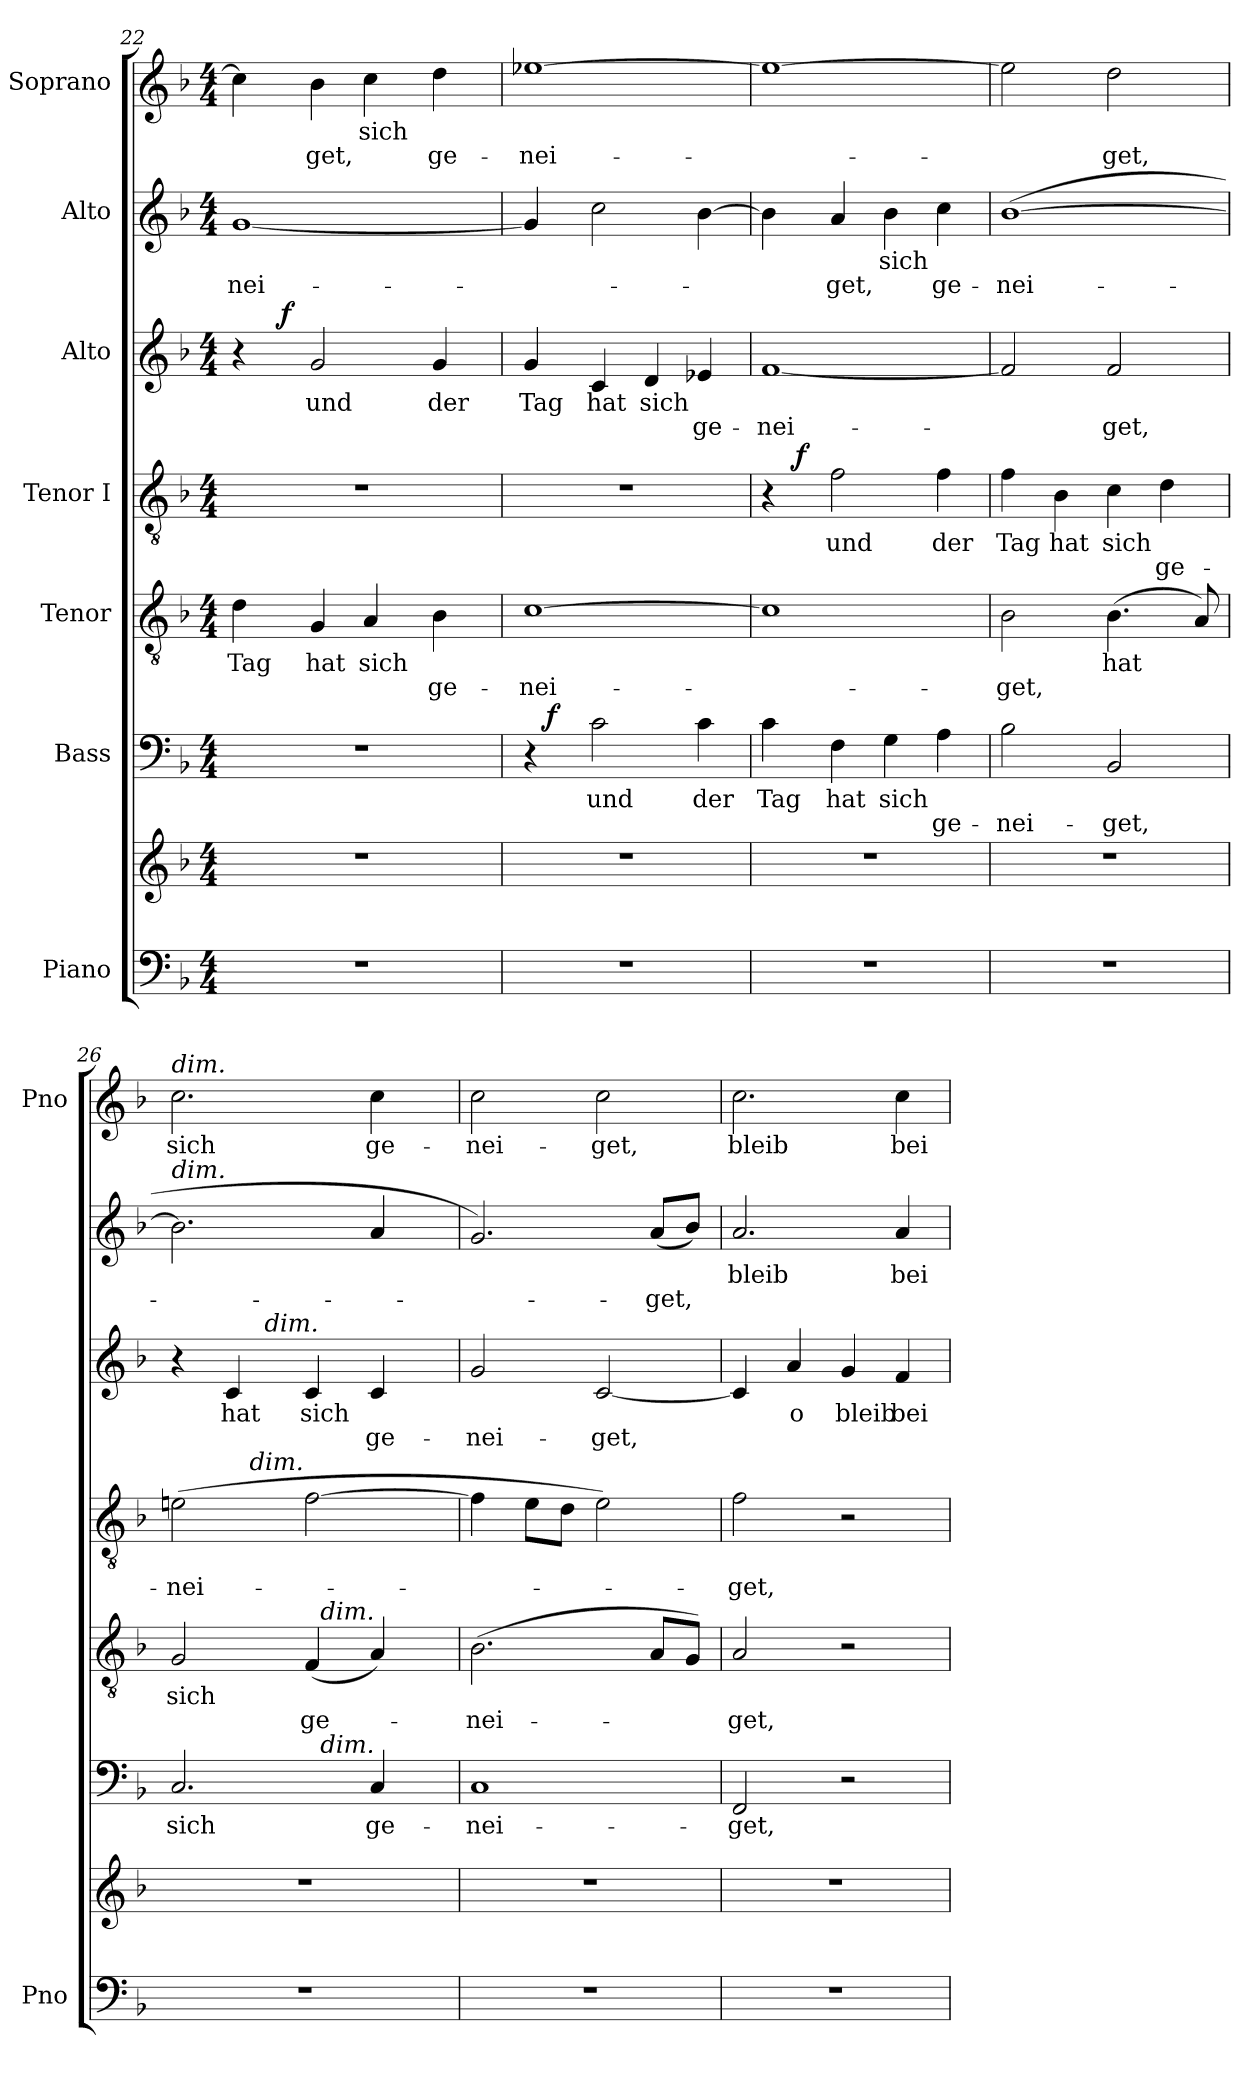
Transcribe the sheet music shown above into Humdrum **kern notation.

**kern	**kern	**kern	**text	**text	**dynam	**kern	**text	**text	**kern	**text	**text	**dynam	**kern	**text	**text	**dynam	**kern	**text	**text	**kern	**text	**text
*part7	*part7	*part6	*part6	*part6	*part6	*part5	*part5	*part5	*part4	*part4	*part4	*part4	*part3	*part3	*part3	*part3	*part2	*part2	*part2	*part1	*part1	*part1
*staff8	*staff7	*staff6	*staff6	*staff6	*staff6	*staff5	*staff5	*staff5	*staff4	*staff4	*staff4	*staff4	*staff3	*staff3	*staff3	*staff3	*staff2	*staff2	*staff2	*staff1	*staff1	*staff1
*I"Piano	*	*I"Bass	*	*	*	*I"Tenor	*	*	*I"Tenor I	*	*	*	*I"Alto	*	*	*	*I"Alto	*	*	*I"Soprano	*	*
*I'Pno	*	*	*	*	*	*	*	*	*	*	*	*	*	*	*	*	*	*	*	*I'Pno	*	*
*clefF4	*clefG2	*clefF4	*	*	*	*clefGv2	*	*	*clefGv2	*	*	*	*clefG2	*	*	*	*clefG2	*	*	*clefG2	*	*
*k[b-]	*k[b-]	*k[b-]	*	*	*	*k[b-]	*	*	*k[b-]	*	*	*	*k[b-]	*	*	*	*k[b-]	*	*	*k[b-]	*	*
*F:	*F:	*F:	*	*	*	*F:	*	*	*F:	*	*	*	*F:	*	*	*	*F:	*	*	*F:	*	*
*M4/4	*M4/4	*M4/4	*	*	*	*M4/4	*	*	*M4/4	*	*	*	*M4/4	*	*	*	*M4/4	*	*	*M4/4	*	*
=22	=22	=22	=22	=22	=22	=22	=22	=22	=22	=22	=22	=22	=22	=22	=22	=22	=22	=22	=22	=22	=22	=22
*	*	*	*	*	*	*	*	*	*	*	*	*	*^	*	*	*	*	*	*	*	*	*
1r	1r	1r	.	.	.	4d\	Tag	.	1r	.	.	.	4r	8ryy	.	.	.	[1g	.	-nei-	4cc\]	.	-­
.	.	.	.	.	.	.	.	.	.	.	.	.	.	32ryy	.	.	.	.	.	.	.	.	.
!	!	!	!	!	!	!	!	!	!	!	!	!	!	!	!	!	!LO:DY:a	!	!	!	!	!	!
.	.	.	.	.	.	.	.	.	.	.	.	.	.	2ryy	.	.	f	.	.	.	.	.	.
.	.	.	.	.	.	4G/	hat	.	.	.	.	.	2g/	.	und	.	.	.	.	.	4b-\	.	get,
.	.	.	.	.	.	4A/	sich	.	.	.	.	.	.	.	.	.	.	.	.	.	4cc\	sich	.
.	.	.	.	.	.	.	.	.	.	.	.	.	.	4ryy	.	.	.	.	.	.	.	.	.
.	.	.	.	.	.	4B-\	.	ge-	.	.	.	.	4g/	.	der	.	.	.	.	.	4dd\	.	ge-
.	.	.	.	.	.	.	.	.	.	.	.	.	.	16.ryy	.	.	.	.	.	.	.	.	.
*	*	*	*	*	*	*	*	*	*	*	*	*	*v	*v	*	*	*	*	*	*	*	*	*
=23	=23	=23	=23	=23	=23	=23	=23	=23	=23	=23	=23	=23	=23	=23	=23	=23	=23	=23	=23	=23	=23	=23
*	*	*^	*	*	*	*	*	*	*	*	*	*	*	*	*	*	*	*	*	*	*	*
1r	1r	4r	16ryy	.	.	.	[1c	.	-nei-	1r	.	.	.	4g/	Tag	.	.	4g/]	.	-­-	[1ee-X	.	-nei-
!	!	!	!	!	!	!LO:DY:a	!	!	!	!	!	!	!	!	!	!	!	!	!	!	!	!	!
.	.	.	2...ryy	.	.	f	.	.	.	.	.	.	.	.	.	.	.	.	.	.	.	.	.
.	.	2c\	.	und	.	.	.	.	.	.	.	.	.	4c/	hat	.	.	2cc\	.	.	.	.	.
.	.	.	.	.	.	.	.	.	.	.	.	.	.	4d/	sich	.	.	.	.	.	.	.	.
.	.	4c\	.	der	.	.	.	.	.	.	.	.	.	4e-X/	.	ge-	.	[4b-\	.	.	.	.	.
*	*	*v	*v	*	*	*	*	*	*	*	*	*	*	*	*	*	*	*	*	*	*	*	*
=24	=24	=24	=24	=24	=24	=24	=24	=24	=24	=24	=24	=24	=24	=24	=24	=24	=24	=24	=24	=24	=24	=24
*	*	*	*	*	*	*	*	*	*^	*	*	*	*	*	*	*	*	*	*	*	*	*
1r	1r	4c\	Tag	.	.	1c]	.	-­-	4r	8ryy	.	.	.	[1f	.	-nei-	.	4b-\]	.	-­	1ee-_	.	-­-
!	!	!	!	!	!	!	!	!	!	!	!	!	!LO:DY:a	!	!	!	!	!	!	!	!	!	!
.	.	.	.	.	.	.	.	.	.	2..ryy	.	.	f	.	.	.	.	.	.	.	.	.	.
.	.	4F\	hat	.	.	.	.	.	2f\	.	und	.	.	.	.	.	.	4a/	.	get,	.	.	.
.	.	4G\	sich	.	.	.	.	.	.	.	.	.	.	.	.	.	.	4b-\	sich	.	.	.	.
.	.	4A\	.	ge-	.	.	.	.	4f\	.	der	.	.	.	.	.	.	4cc\	.	ge-	.	.	.
*	*	*	*	*	*	*	*	*	*v	*v	*	*	*	*	*	*	*	*	*	*	*	*	*
!!LO:PB:g=z
=25	=25	=25	=25	=25	=25	=25	=25	=25	=25	=25	=25	=25	=25	=25	=25	=25	=25	=25	=25	=25	=25	=25
1r	1r	2B-\	.	-­nei-	.	2B-\	.	-­get,	4f\	Tag	.	.	2f/]	.	-­	.	([1b-	.	-­nei-	2ee-\]	.	-­
.	.	.	.	.	.	.	.	.	4B-\	hat	.	.	.	.	.	.	.	.	.	.	.	.
.	.	2BB-/	.	-get,	.	(4.B-\	hat	.	4c\	sich	.	.	2f/	.	get,	.	.	.	.	2dd\	.	get,
.	.	.	.	.	.	.	.	.	4d\	.	ge-	.	.	.	.	.	.	.	.	.	.	.
.	.	.	.	.	.	8A/)	.	.	.	.	.	.	.	.	.	.	.	.	.	.	.	.
=26	=26	=26	=26	=26	=26	=26	=26	=26	=26	=26	=26	=26	=26	=26	=26	=26	=26	=26	=26	=26	=26	=26
!	!	!	!	!	!	!	!	!	!	!	!	!	!	!	!	!	!	!	!	!LO:TX:a:i:t=dim.	!	!
!	!	!	!	!	!	!	!	!	!	!	!	!	!	!	!	!	!LO:TX:a:i:t=dim.	!	!	!	!	!
*	*	*^	*	*	*	*^	*	*	*^	*	*	*	*^	*	*	*	*	*	*	*	*	*
1r	1r	2.C/	2ryy	sich	.	.	2G/	2ryy	sich	.	(2en\	4ryy	.	-nei-	.	4r	4ryy	.	.	.	2.b-\]	.	-­-	2.cc\	sich	.
.	.	.	.	.	.	.	.	.	.	.	.	16ryy	.	.	.	4c/	16.ryy	hat	.	.	.	.	.	.	.	.
!	!	!	!	!	!	!	!	!	!	!	!	!LO:TX:a:i:t=dim.	!	!	!	!	!	!	!	!	!	!	!	!	!	!
.	.	.	.	.	.	.	.	.	.	.	.	2ryy	.	.	.	.	.	.	.	.	.	.	.	.	.	.
!	!	!	!	!	!	!	!	!	!	!	!	!	!	!	!	!	!LO:TX:a:i:t=dim.	!	!	!	!	!	!	!	!	!
.	.	.	.	.	.	.	.	.	.	.	.	.	.	.	.	.	2ryy	.	.	.	.	.	.	.	.	.
.	.	.	32ryy	.	.	.	(4F/	32ryy	.	ge-	[2f\	.	.	.	.	4c/	.	sich	.	.	.	.	.	.	.	.
!	!	!	!	!	!	!	!	!LO:TX:a:i:t=dim.	!	!	!	!	!	!	!	!	!	!	!	!	!	!	!	!	!	!
!	!	!	!LO:TX:a:i:t=dim.	!	!	!	!	!	!	!	!	!	!	!	!	!	!	!	!	!	!	!	!	!	!	!
.	.	.	4...ryy	.	.	.	.	4...ryy	.	.	.	.	.	.	.	.	.	.	.	.	.	.	.	.	.	.
.	.	4C/	.	ge-	.	.	4A/)	.	.	.	.	.	.	.	.	4c/	.	.	ge-	.	4a/	.	.	4cc\	ge-	.
.	.	.	.	.	.	.	.	.	.	.	.	8.ryy	.	.	.	.	.	.	.	.	.	.	.	.	.	.
.	.	.	.	.	.	.	.	.	.	.	.	.	.	.	.	.	8ryy	.	.	.	.	.	.	.	.	.
.	.	.	.	.	.	.	.	.	.	.	.	.	.	.	.	.	32ryy	.	.	.	.	.	.	.	.	.
*	*	*v	*v	*	*	*	*	*	*	*	*v	*v	*	*	*	*v	*v	*	*	*	*	*	*	*	*	*
*	*	*	*	*	*	*v	*v	*	*	*	*	*	*	*	*	*	*	*	*	*	*	*	*
=27	=27	=27	=27	=27	=27	=27	=27	=27	=27	=27	=27	=27	=27	=27	=27	=27	=27	=27	=27	=27	=27	=27
1r	1r	1C	-nei-	.	.	(2.B-\	.	-nei-	4f\]	.	-­-	.	2g/	.	-nei-	.	2.g/)	.	-­-	2cc\	-nei-	.
.	.	.	.	.	.	.	.	.	8e\L	.	.	.	.	.	.	.	.	.	.	.	.	.
.	.	.	.	.	.	.	.	.	8d\J	.	.	.	.	.	.	.	.	.	.	.	.	.
.	.	.	.	.	.	.	.	.	2e\)	.	.	.	[2c/	.	-get,	.	.	.	.	2cc\	-get,	.
.	.	.	.	.	.	8A/L	.	-­	.	.	.	.	.	.	.	.	(8a/L	.	-get,	.	.	.
.	.	.	.	.	.	8G/J)	.	.	.	.	.	.	.	.	.	.	8b-/J)	.	.	.	.	.
=28	=28	=28	=28	=28	=28	=28	=28	=28	=28	=28	=28	=28	=28	=28	=28	=28	=28	=28	=28	=28	=28	=28
1r	1r	2FF/	-get,	.	.	2A/	.	get,	2f\	.	-get,	.	4c/]	.	.	.	2.a/	bleib	.	2.cc\	bleib	.
.	.	.	.	.	.	.	.	.	.	.	.	.	4a/	o	.	.	.	.	.	.	.	.
.	.	2r	.	.	.	2r	.	.	2r	.	.	.	4g/	bleib	.	.	.	.	.	.	.	.
.	.	.	.	.	.	.	.	.	.	.	.	.	4f/	bei	.	.	4a/	bei	.	4cc\	bei	.
=	=	=	=	=	=	=	=	=	=	=	=	=	=	=	=	=	=	=	=	=	=	=
*-	*-	*-	*-	*-	*-	*-	*-	*-	*-	*-	*-	*-	*-	*-	*-	*-	*-	*-	*-	*-	*-	*-
